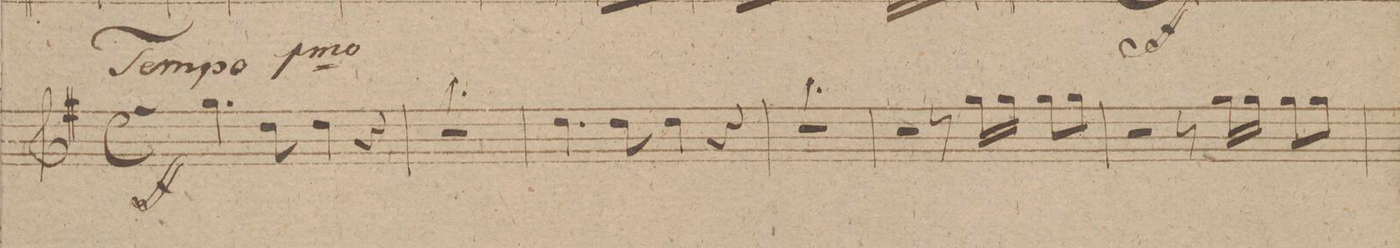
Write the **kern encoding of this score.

**kern	**dynam
*I"Clarinetto 1mo in. A.	*
*clefG2	*
*k[f#c#g#d#]	*
*met(c)	*
*M4/4	*
4.ee\	ff
8b\	.
4b\	.
4r	.
=159	=159
1r	.
=160	=160
4.b\	.
8b\	.
4b\	.
4r	.
=161	=161
1r	.
=162	=162
2r	.
8r	.
16ee\LL	.
16ee\JJ	.
8ee\L	.
8ee\J	.
=163	=163
2r	.
8r	.
16ee\LL	.
16ee\JJ	.
8ee\L	.
8ee\J	.
=164	=164
*-	*-
